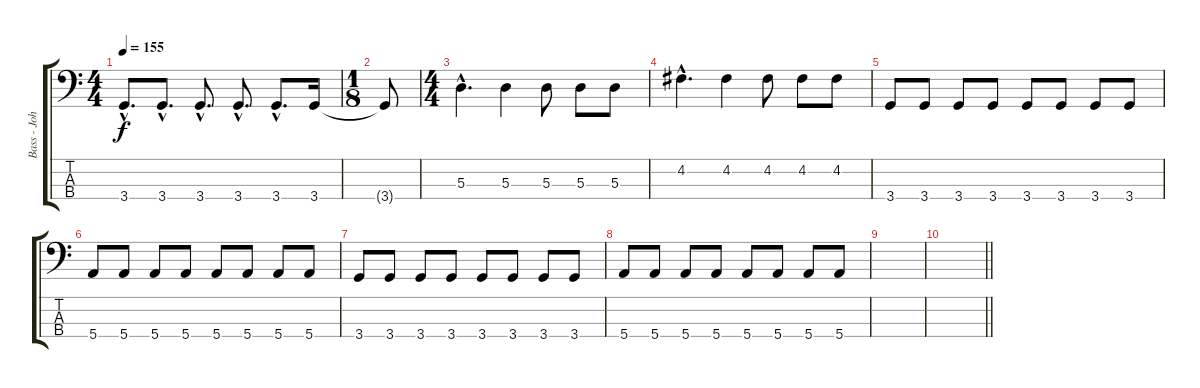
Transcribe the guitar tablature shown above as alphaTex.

\track ("Bass - John" "Bass - Joh") {instrument electricbasspick}
\staff {score tabs}
\tuning (G2 D2 A1 E1) {hide}
\ts (4 4)
\tempo 155
\clef f4
\ks c
3.4{hac}.8{d dy f} 3.4{hac}.8{d} 3.4{hac}.8{d} 3.4{hac}.8{d} 3.4{hac}.8{d} 3.4.16 |
\ts (1 8)
3.4{t}.8 |
\ts (4 4)
5.3{hac}.4{d} 5.3.4 5.3.8 5.3.8 5.3.8 |
4.2{hac}.4{d} 4.2.4 4.2.8 4.2.8 4.2.8 |
3.4.8 3.4.8 3.4.8 3.4.8 3.4.8 3.4.8 3.4.8 3.4.8 |
5.4.8 5.4.8 5.4.8 5.4.8 5.4.8 5.4.8 5.4.8 5.4.8 |
3.4.8 3.4.8 3.4.8 3.4.8 3.4.8 3.4.8 3.4.8 3.4.8 |
5.4.8 5.4.8 5.4.8 5.4.8 5.4.8 5.4.8 5.4.8 5.4.8 |
|
\barLineRight lightlight
